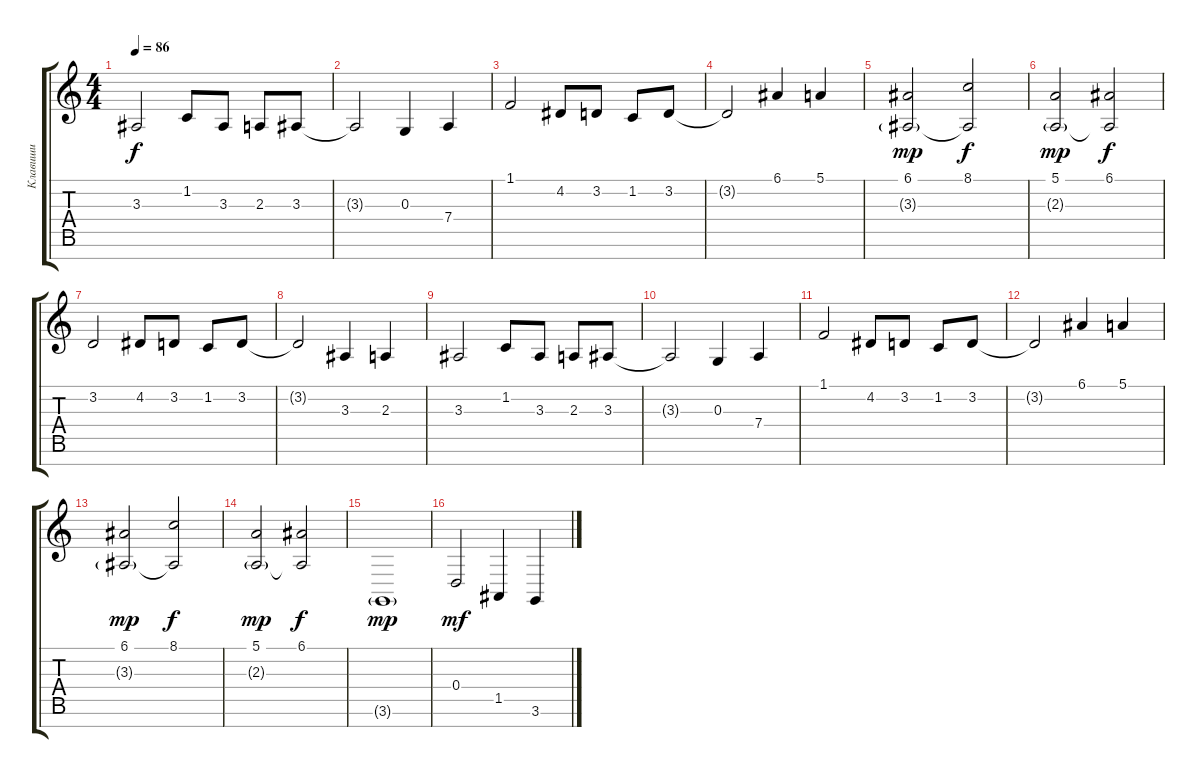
\track ("Клавиши" "Клавиши") {instrument viola}
\staff {score tabs}
\tuning (E4 B3 G3 D3 A2 E2 B1) {hide}
\ts (4 4)
\tempo 86
\clef g2
\ks c
3.3.2{dy f} 1.2.8 3.3.8 2.3.8 3.3.8 |
3.3{t}.2 0.3.4 7.4.4 |
1.1.2 4.2.8 3.2.8 1.2.8 3.2.8 |
3.2{t}.2 6.1.4 5.1.4 |
(6.1 3.3{g}).2{dy mp} (8.1 3.3{t}).2{dy f} |
(5.1 2.3{g}).2{dy mp} (6.1 2.3{t}).2{dy f} |
3.2.2 4.2.8 3.2.8 1.2.8 3.2.8 |
3.2{t}.2 3.3.4 2.3.4 |
3.3.2 1.2.8 3.3.8 2.3.8 3.3.8 |
3.3{t}.2 0.3.4 7.4.4 |
1.1.2 4.2.8 3.2.8 1.2.8 3.2.8 |
3.2{t}.2 6.1.4 5.1.4 |
(6.1 3.3{g}).2{dy mp} (8.1 3.3{t}).2{dy f} |
(5.1 2.3{g}).2{dy mp} (6.1 2.3{t}).2{dy f} |
3.6{g}.1{dy mp} |
0.4.2{dy mf} 1.5.4 3.6.4
